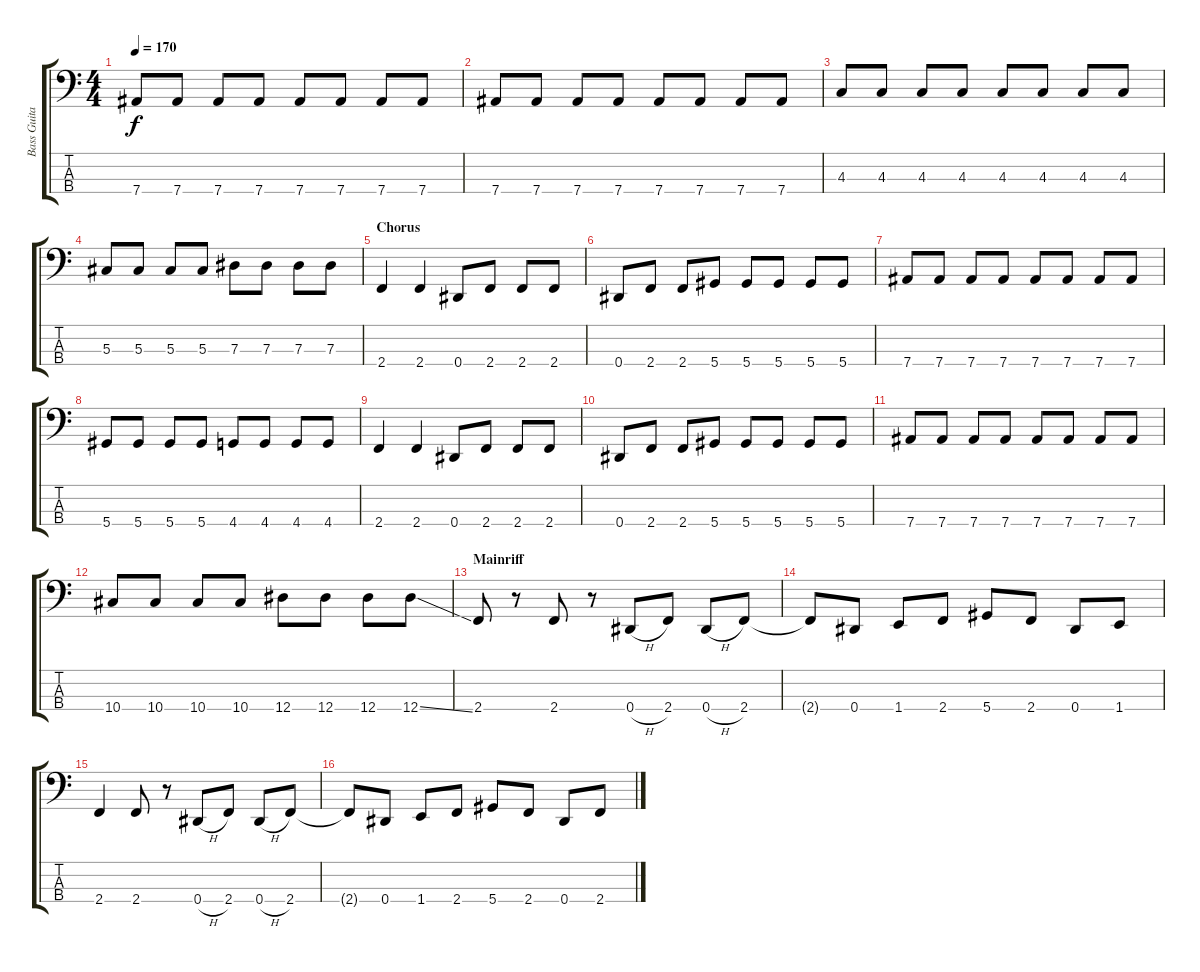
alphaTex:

\track ("Bass Guitar" "Bass Guita") {instrument electricbassfinger}
\staff {score tabs}
\tuning (Gb2 Db2 Ab1 Eb1) {hide}
\ts (4 4)
\tempo 170
\clef f4
\ks c
7.4.8{dy f} 7.4.8 7.4.8 7.4.8 7.4.8 7.4.8 7.4.8 7.4.8 |
7.4.8 7.4.8 7.4.8 7.4.8 7.4.8 7.4.8 7.4.8 7.4.8 |
4.3.8 4.3.8 4.3.8 4.3.8 4.3.8 4.3.8 4.3.8 4.3.8 |
5.3.8 5.3.8 5.3.8 5.3.8 7.3.8 7.3.8 7.3.8 7.3.8 |
\section ("" "Chorus")
2.4.4 2.4.4 0.4.8 2.4.8 2.4.8 2.4.8 |
0.4.8 2.4.8 2.4.8 5.4.8 5.4.8 5.4.8 5.4.8 5.4.8 |
7.4.8 7.4.8 7.4.8 7.4.8 7.4.8 7.4.8 7.4.8 7.4.8 |
5.4.8 5.4.8 5.4.8 5.4.8 4.4.8 4.4.8 4.4.8 4.4.8 |
2.4.4 2.4.4 0.4.8 2.4.8 2.4.8 2.4.8 |
0.4.8 2.4.8 2.4.8 5.4.8 5.4.8 5.4.8 5.4.8 5.4.8 |
7.4.8 7.4.8 7.4.8 7.4.8 7.4.8 7.4.8 7.4.8 7.4.8 |
10.4.8 10.4.8 10.4.8 10.4.8 12.4.8 12.4.8 12.4.8 12.4{ss}.8 |
\section ("" "Mainriff")
2.4.8 r.8 2.4.8 r.8 0.4{h}.8 2.4.8 0.4{h}.8 2.4.8 |
2.4{t}.8 0.4.8 1.4.8 2.4.8 5.4.8 2.4.8 0.4.8 1.4.8 |
2.4.4 2.4.8 r.8 0.4{h}.8 2.4.8 0.4{h}.8 2.4.8 |
2.4{t}.8 0.4.8 1.4.8 2.4.8 5.4.8 2.4.8 0.4.8 2.4.8
